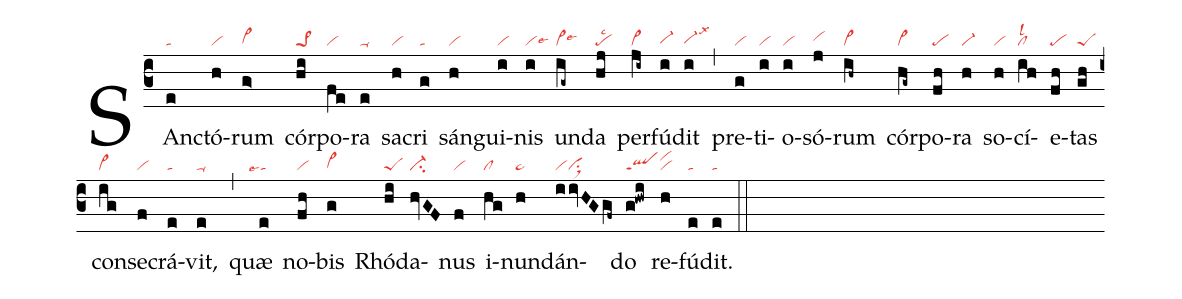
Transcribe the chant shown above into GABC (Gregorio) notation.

nabc-lines:1;
%%
(c3)
SAn(e|ta)ctó(h|vi)rum(g>|vi>hg) cór(hi|pe>1)po(fe|vi)ra(e|ta-) sa(h|vi)cri(g|ta) sán(h|vi)gui(i|vi)nis(i|vilse6) un(ig~|vi>lse6)da(hj|pelsc2) per(ji~|vi>)fú(i|vi-hg)dit(i|vi-hglsx3) (,)
pre(g|vi)ti(i|vi)o(i|vi)só(j|vihh)rum(ih~|vi>) cór(hg~|vi>)po(fh|pe)ra(h|vi-) so(h|vi)cí(ih|cllsl2)e(fh|pe)tas(gh|peS) con(ig|vi>)se(f|vi)crá(e|ta)vit,(e|ta-) (,)
quæ(e|```talse4) no(fh|vi)bis(g|vi>hg) Rhó(hi|peS)da(hvGF|ci-)nus(f|vi) i(hg|cl)nun(h|ta>)dán(iivHG/gf~|vivisu1sux1)do(g!hwi|qlppt1vihj) re(h|vi)fú(e|ta)dit.(e|ta) (::)
